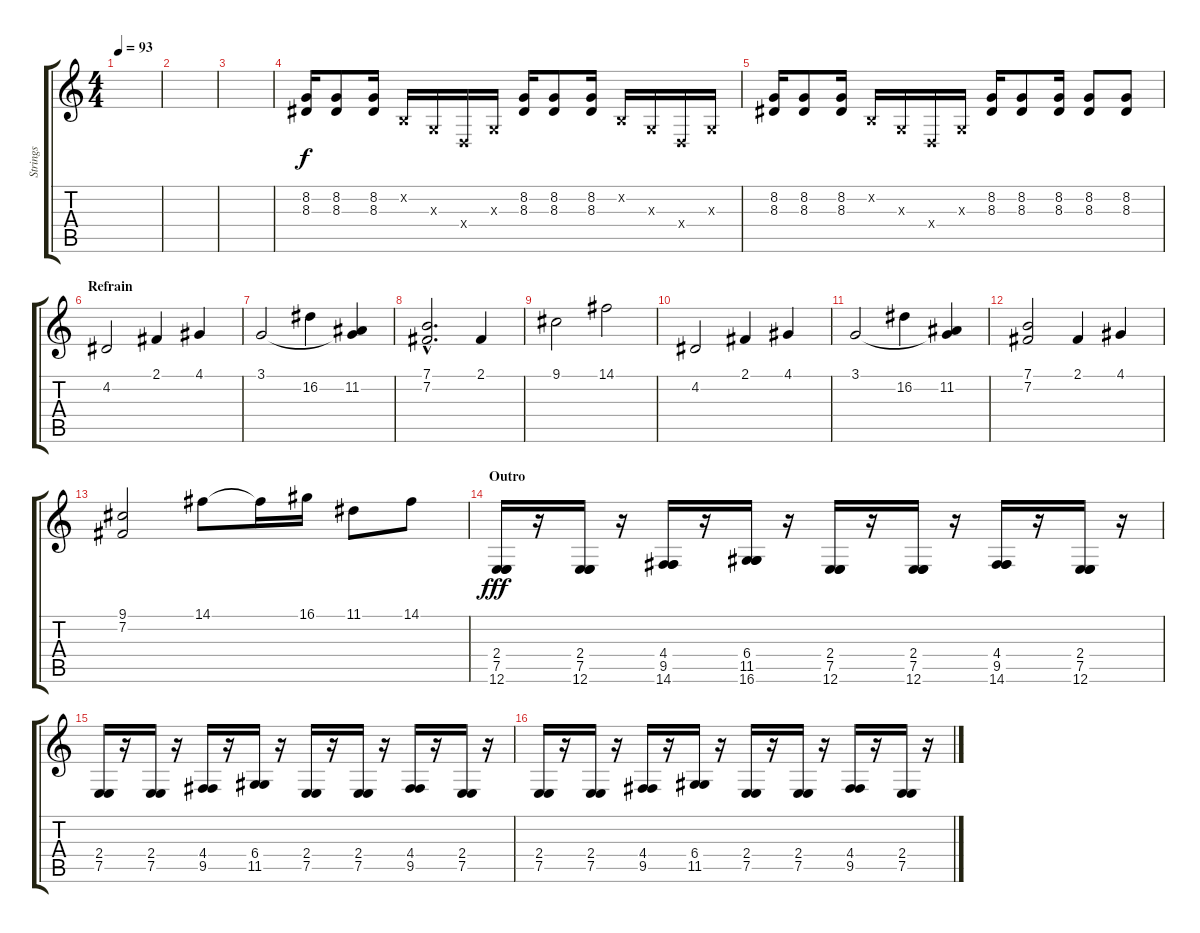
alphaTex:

\track ("Strings" "Strings") {instrument stringensemble2}
\staff {score tabs}
\tuning (E4 B3 G3 D3 A2 E2) {hide}
\ts (4 4)
\tempo 93
\clef g2
\ks c
|
|
|
(8.2 8.3).16{volume 10 instrument overdrivenguitar} (8.2 8.3).8 (8.2 8.3).16 0.2{x}.16 0.3{x}.16 0.4{x}.16 0.3{x}.16 (8.2 8.3).16 (8.2 8.3).8 (8.2 8.3).16 0.2{x}.16 0.3{x}.16 0.4{x}.16 0.3{x}.16 |
(8.2 8.3).16 (8.2 8.3).8 (8.2 8.3).16 0.2{x}.16 0.3{x}.16 0.4{x}.16 0.3{x}.16 (8.2 8.3).16 (8.2 8.3).8 (8.2 8.3).16 (8.2 8.3).8 (8.2 8.3).8 |
\section ("" "Refrain")
4.2.2{volume 16 instrument stringensemble2} 2.1.4 4.1.4 |
3.1.2 16.2.4 (3.1{t} 11.2).4 |
(7.1{hac} 7.2{hac}).2{d} 2.1.4 |
9.1.2 14.1.2 |
4.2.2 2.1.4 4.1.4 |
3.1.2 16.2.4 (3.1{t} 11.2).4 |
(7.1 7.2).2 2.1.4 4.1.4 |
(9.1 7.2).2 14.1.8 14.1{t}.16 16.1.16 11.1.8 14.1.8 |
\section ("" "Outro")
(2.4 7.5 12.6).16{dy fff} r.16 (2.4 7.5 12.6).16 r.16 (4.4 9.5 14.6).16 r.16 (6.4 11.5 16.6).16 r.16 (2.4 7.5 12.6).16 r.16 (2.4 7.5 12.6).16 r.16 (4.4 9.5 14.6).16 r.16 (2.4 7.5 12.6).16 r.16 |
(2.4 7.5).16 r.16 (2.4 7.5).16 r.16 (4.4 9.5).16 r.16 (6.4 11.5).16 r.16 (2.4 7.5).16 r.16 (2.4 7.5).16 r.16 (4.4 9.5).16 r.16 (2.4 7.5).16 r.16 |
(2.4 7.5).16 r.16 (2.4 7.5).16 r.16 (4.4 9.5).16 r.16 (6.4 11.5).16 r.16 (2.4 7.5).16 r.16 (2.4 7.5).16 r.16 (4.4 9.5).16 r.16 (2.4 7.5).16 r.16
